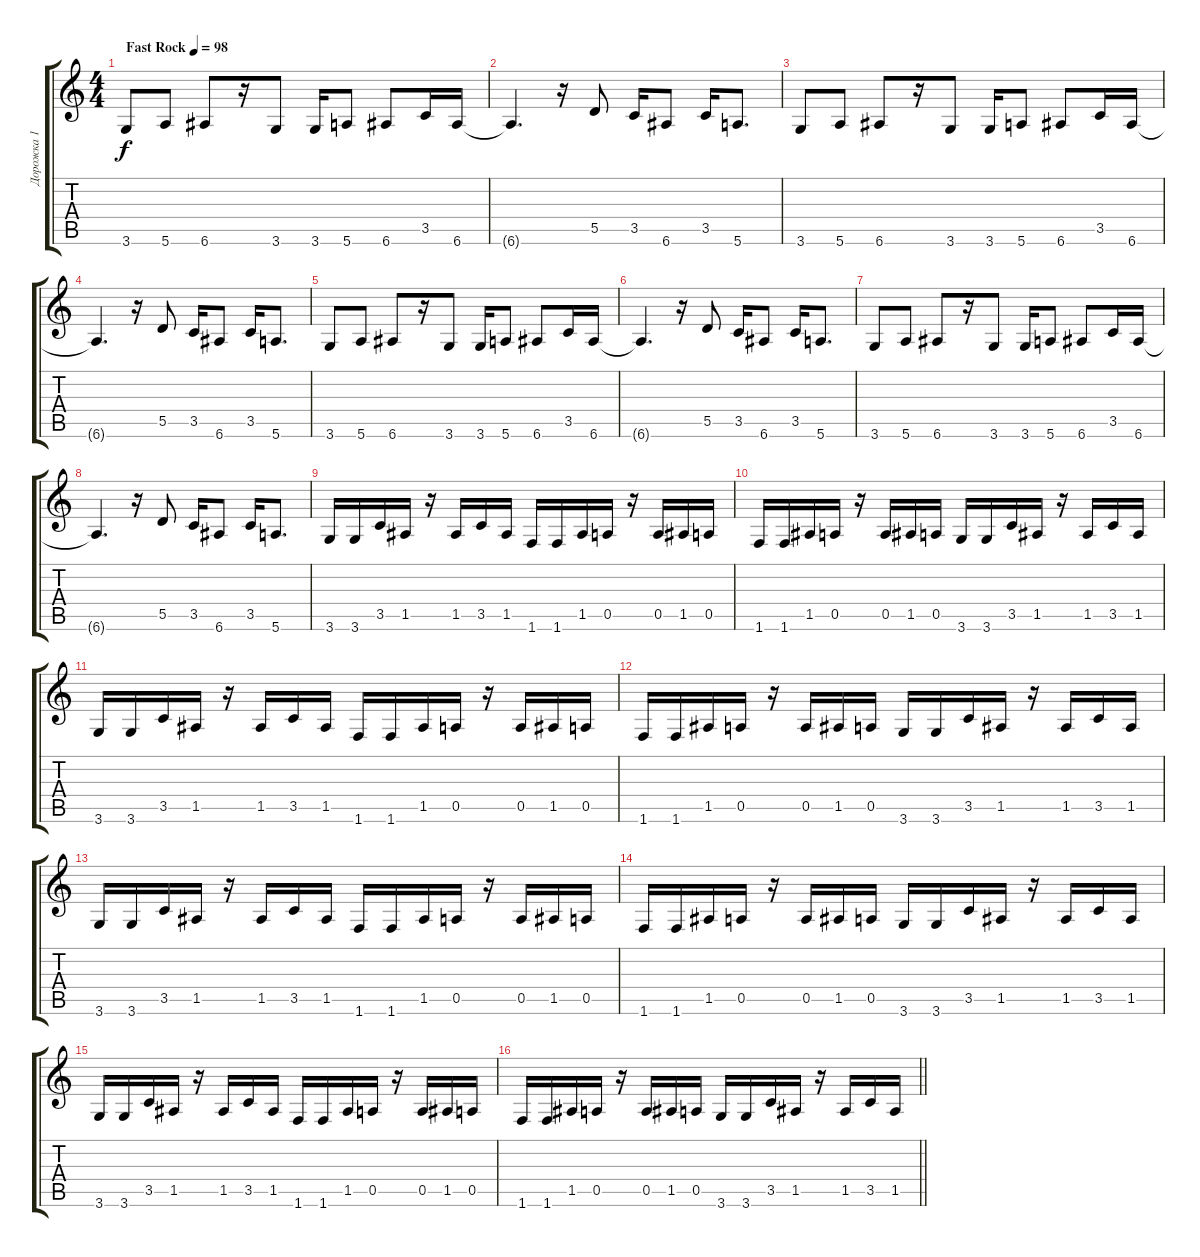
\track ("Дорожка 1" "Дорожка 1") {instrument distortionguitar}
\staff {score tabs}
\tuning (E4 B3 G3 D3 A2 E2) {hide}
\ts (4 4)
\tempo (98 "Fast Rock")
\clef g2
\ks c
3.6.8{dy f instrument distortionguitar} 5.6.8 6.6.8 r.16 3.6.8 3.6.16 5.6.8 6.6.8 3.5.16 6.6.16 |
6.6{t}.4{d} r.16 5.5.8 3.5.16 6.6.8 3.5.16 5.6.8{d} |
3.6.8 5.6.8 6.6.8 r.16 3.6.8 3.6.16 5.6.8 6.6.8 3.5.16 6.6.16 |
6.6{t}.4{d} r.16 5.5.8 3.5.16 6.6.8 3.5.16 5.6.8{d} |
3.6.8 5.6.8 6.6.8 r.16 3.6.8 3.6.16 5.6.8 6.6.8 3.5.16 6.6.16 |
6.6{t}.4{d} r.16 5.5.8 3.5.16 6.6.8 3.5.16 5.6.8{d} |
3.6.8 5.6.8 6.6.8 r.16 3.6.8 3.6.16 5.6.8 6.6.8 3.5.16 6.6.16 |
6.6{t}.4{d} r.16 5.5.8 3.5.16 6.6.8 3.5.16 5.6.8{d} |
3.6.16 3.6.16 3.5.16 1.5.16 r.16 1.5.16 3.5.16 1.5.16 1.6.16 1.6.16 1.5.16 0.5.16 r.16 0.5.16 1.5.16 0.5.16 |
1.6.16 1.6.16 1.5.16 0.5.16 r.16 0.5.16 1.5.16 0.5.16 3.6.16 3.6.16 3.5.16 1.5.16 r.16 1.5.16 3.5.16 1.5.16 |
3.6.16 3.6.16 3.5.16 1.5.16 r.16 1.5.16 3.5.16 1.5.16 1.6.16 1.6.16 1.5.16 0.5.16 r.16 0.5.16 1.5.16 0.5.16 |
1.6.16 1.6.16 1.5.16 0.5.16 r.16 0.5.16 1.5.16 0.5.16 3.6.16 3.6.16 3.5.16 1.5.16 r.16 1.5.16 3.5.16 1.5.16 |
3.6.16 3.6.16 3.5.16 1.5.16 r.16 1.5.16 3.5.16 1.5.16 1.6.16 1.6.16 1.5.16 0.5.16 r.16 0.5.16 1.5.16 0.5.16 |
1.6.16 1.6.16 1.5.16 0.5.16 r.16 0.5.16 1.5.16 0.5.16 3.6.16 3.6.16 3.5.16 1.5.16 r.16 1.5.16 3.5.16 1.5.16 |
3.6.16 3.6.16 3.5.16 1.5.16 r.16 1.5.16 3.5.16 1.5.16 1.6.16 1.6.16 1.5.16 0.5.16 r.16 0.5.16 1.5.16 0.5.16 |
\barLineRight lightlight
1.6.16 1.6.16 1.5.16 0.5.16 r.16 0.5.16 1.5.16 0.5.16 3.6.16 3.6.16 3.5.16 1.5.16 r.16 1.5.16 3.5.16 1.5.16
